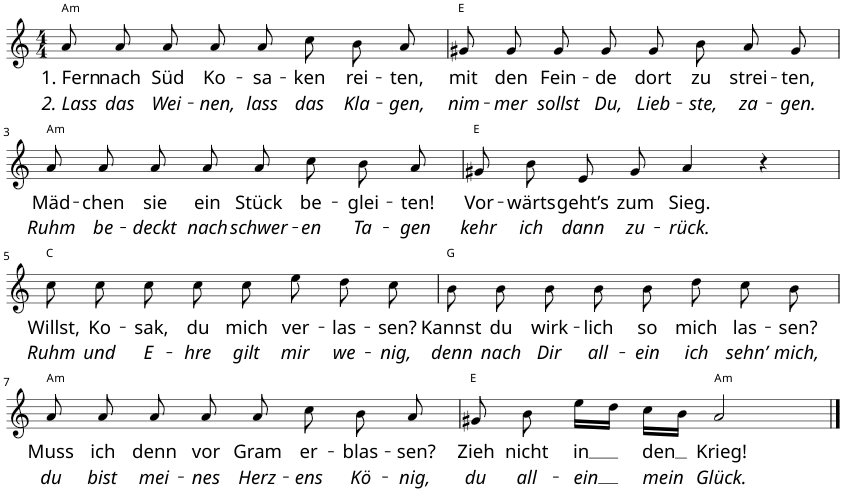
**kern	**text	**text	**harte
*part1	*part1	*part1	*part1
*staff1	*staff1	*staff1	*
*I"Piano	*	*	*
*I'Pno.	*	*	*
*clefG2	*	*	*
*k[]	*	*	*
*M4/4	*	*	*
=1	=1	=1	=1
!	!LO:LY:b	!LO:LY:b	!LO:H:kt=m
8a/	1. Fern	2. Lass	A:min
!	!LO:LY:b	!LO:LY:b	!
8a/	nach	das	.
!	!LO:LY:b	!LO:LY:b	!
8a/	Süd	Wei-	.
!	!LO:LY:b	!LO:LY:b	!
8a/	Ko-	-nen,	.
!	!LO:LY:b	!LO:LY:b	!
8a/	-sa-	lass	.
!	!LO:LY:b	!LO:LY:b	!
8cc\	-ken	das	.
!	!LO:LY:b	!LO:LY:b	!
8b\	rei-	Kla-	.
!	!LO:LY:b	!LO:LY:b	!
8a/	-ten,	-gen,	.
=2	=2	=2	=2
!	!LO:LY:b	!LO:LY:b	!
8g#X/	mit	nim-	E:maj
!	!LO:LY:b	!LO:LY:b	!
8g#/	den	-mer	.
!	!LO:LY:b	!LO:LY:b	!
8g#/	Fein-	sollst	.
!	!LO:LY:b	!LO:LY:b	!
8g#/	-de	Du,	.
!	!LO:LY:b	!LO:LY:b	!
8g#/	dort	Lieb-	.
!	!LO:LY:b	!LO:LY:b	!
8b\	zu	-ste,	.
!	!LO:LY:b	!LO:LY:b	!
8a/	strei-	za-	.
!	!LO:LY:b	!LO:LY:b	!
8g#/	-ten,	-gen.	.
!!LO:LB:g=z
=3	=3	=3	=3
!	!LO:LY:b	!LO:LY:b	!LO:H:kt=m
8a/	Mäd-	Ruhm	A:min
!	!LO:LY:b	!LO:LY:b	!
8a/	-chen	be-	.
!	!LO:LY:b	!LO:LY:b	!
8a/	sie	-deckt	.
!	!LO:LY:b	!LO:LY:b	!
8a/	ein	nach	.
!	!LO:LY:b	!LO:LY:b	!
8a/	Stück	schwer-	.
!	!LO:LY:b	!LO:LY:b	!
8cc\	be-	-en	.
!	!LO:LY:b	!LO:LY:b	!
8b\	-glei-	Ta-	.
!	!LO:LY:b	!LO:LY:b	!
8a/	-ten!	-gen	.
=4	=4	=4	=4
!	!LO:LY:b	!LO:LY:b	!
8g#X/	Vor-	kehr	E:maj
!	!LO:LY:b	!LO:LY:b	!
8b\	-wärts	ich	.
!	!LO:LY:b	!LO:LY:b	!
8e/	geht’s	dann	.
!	!LO:LY:b	!LO:LY:b	!
8g#/	zum	zu-	.
!	!LO:LY:b	!LO:LY:b	!
4a/	Sieg.	-rück.	.
4r	.	.	.
!!LO:LB:g=z
=5	=5	=5	=5
!	!LO:LY:b	!LO:LY:b	!
8cc\	Willst,	Ruhm	C:maj
!	!LO:LY:b	!LO:LY:b	!
8cc\	Ko-	und	.
!	!LO:LY:b	!LO:LY:b	!
8cc\	-sak,	E-	.
!	!LO:LY:b	!LO:LY:b	!
8cc\	du	-hre	.
!	!LO:LY:b	!LO:LY:b	!
8cc\	mich	gilt	.
!	!LO:LY:b	!LO:LY:b	!
8ee\	ver-	mir	.
!	!LO:LY:b	!LO:LY:b	!
8dd\	-las-	we-	.
!	!LO:LY:b	!LO:LY:b	!
8cc\	-sen?	-nig,	.
=6	=6	=6	=6
!	!LO:LY:b	!LO:LY:b	!
8b\	Kannst	denn	G:maj
!	!LO:LY:b	!LO:LY:b	!
8b\	du	nach	.
!	!LO:LY:b	!LO:LY:b	!
8b\	wirk-	Dir	.
!	!LO:LY:b	!LO:LY:b	!
8b\	-lich	all-	.
!	!LO:LY:b	!LO:LY:b	!
8b\	so	-ein	.
!	!LO:LY:b	!LO:LY:b	!
8dd\	mich	ich	.
!	!LO:LY:b	!LO:LY:b	!
8cc\	las-	sehn’	.
!	!LO:LY:b	!LO:LY:b	!
8b\	-sen?	mich,	.
!!LO:LB:g=z
=7	=7	=7	=7
!	!LO:LY:b	!LO:LY:b	!LO:H:kt=m
8a/	Muss	du	A:min
!	!LO:LY:b	!LO:LY:b	!
8a/	ich	bist	.
!	!LO:LY:b	!LO:LY:b	!
8a/	denn	mei-	.
!	!LO:LY:b	!LO:LY:b	!
8a/	vor	-nes	.
!	!LO:LY:b	!LO:LY:b	!
8a/	Gram	Herz-	.
!	!LO:LY:b	!LO:LY:b	!
8cc\	er-	-ens	.
!	!LO:LY:b	!LO:LY:b	!
8b\	-blas-	Kö-	.
!	!LO:LY:b	!LO:LY:b	!
8a/	-sen?	-nig,	.
=8	=8	=8	=8
!	!LO:LY:b	!LO:LY:b	!
8g#X/	Zieh	du	E:maj
!	!LO:LY:b	!LO:LY:b	!
8b\	nicht	all-	.
!	!LO:LY:b	!LO:LY:b	!
16ee\LL	in	-ein	.
16dd\JJ	.	.	.
!	!LO:LY:b	!LO:LY:b	!
16cc\LL	den	mein	.
16b\JJ	.	.	.
!	!LO:LY:b	!LO:LY:b	!LO:H:kt=m
2a/	Krieg!	Glück.	A:min
==	==	==	==
*-	*-	*-	*-
